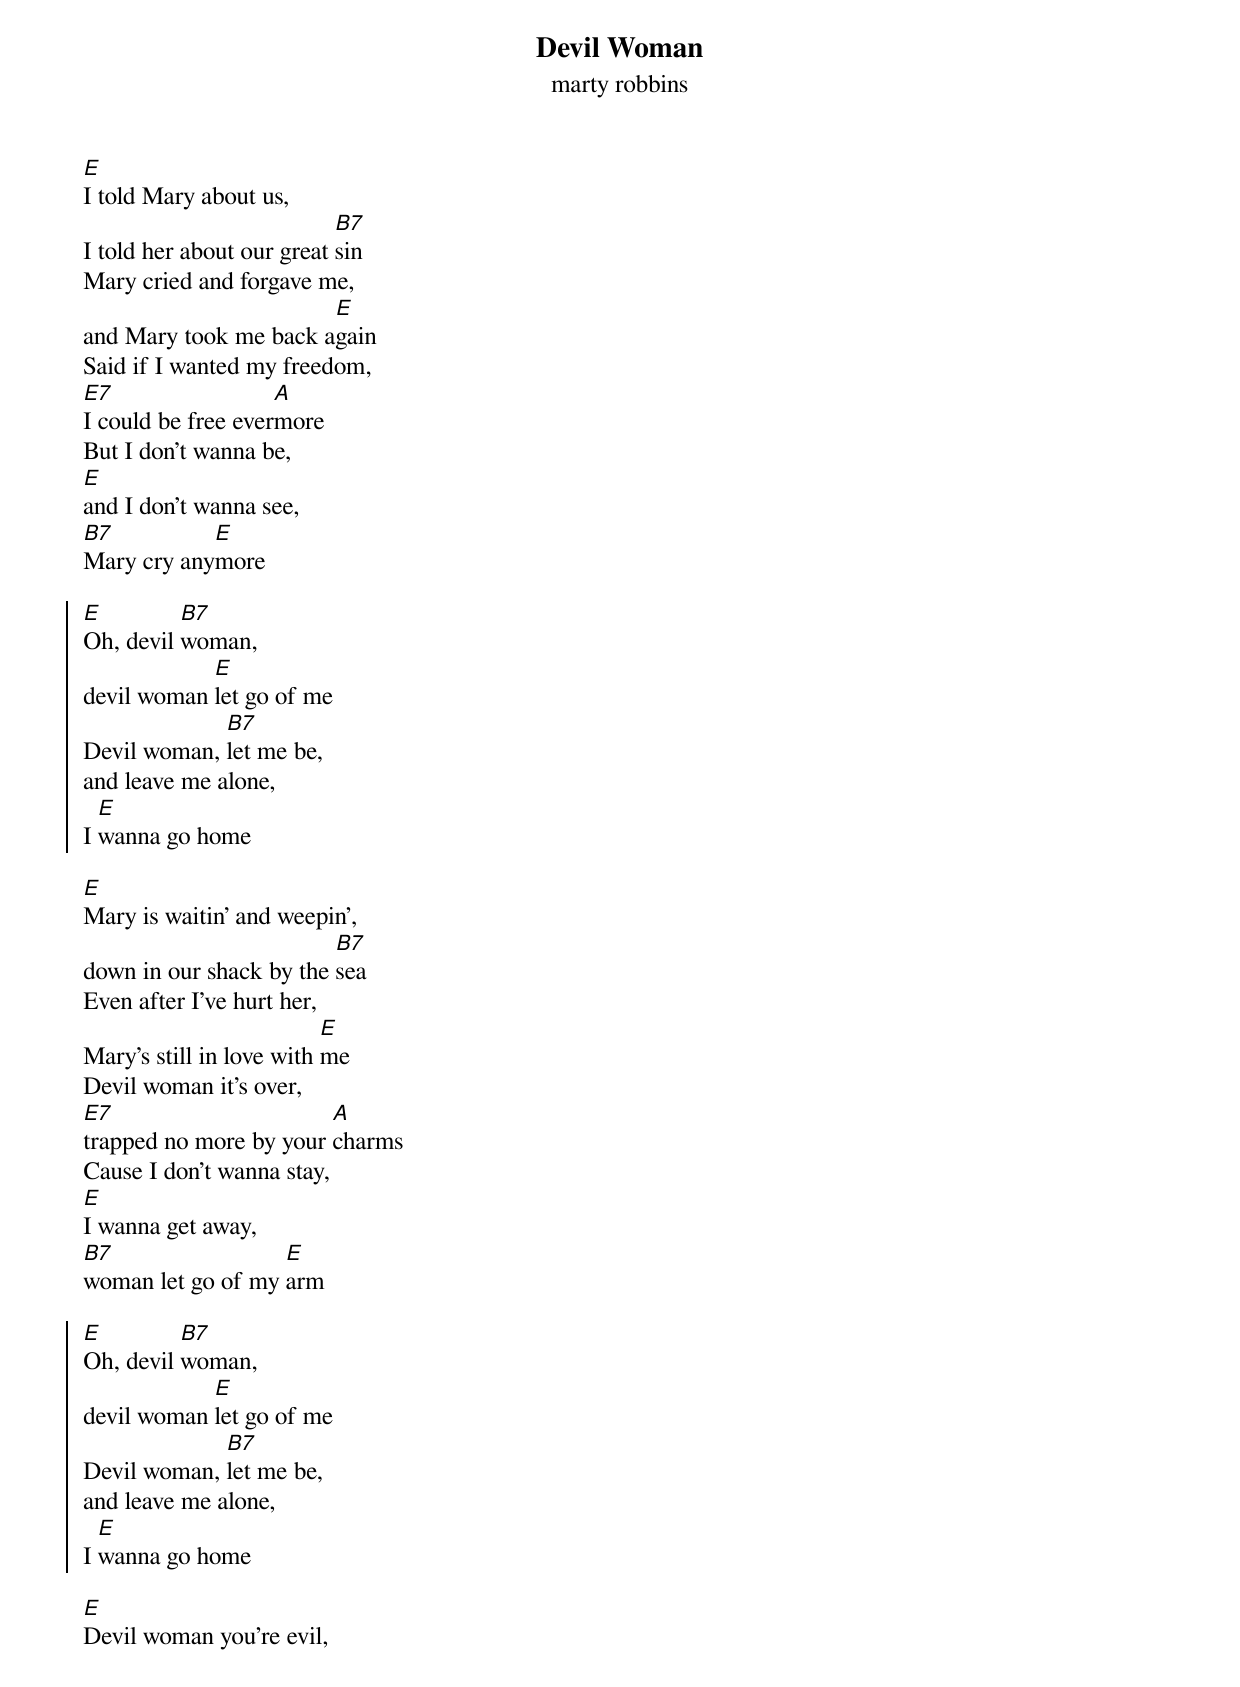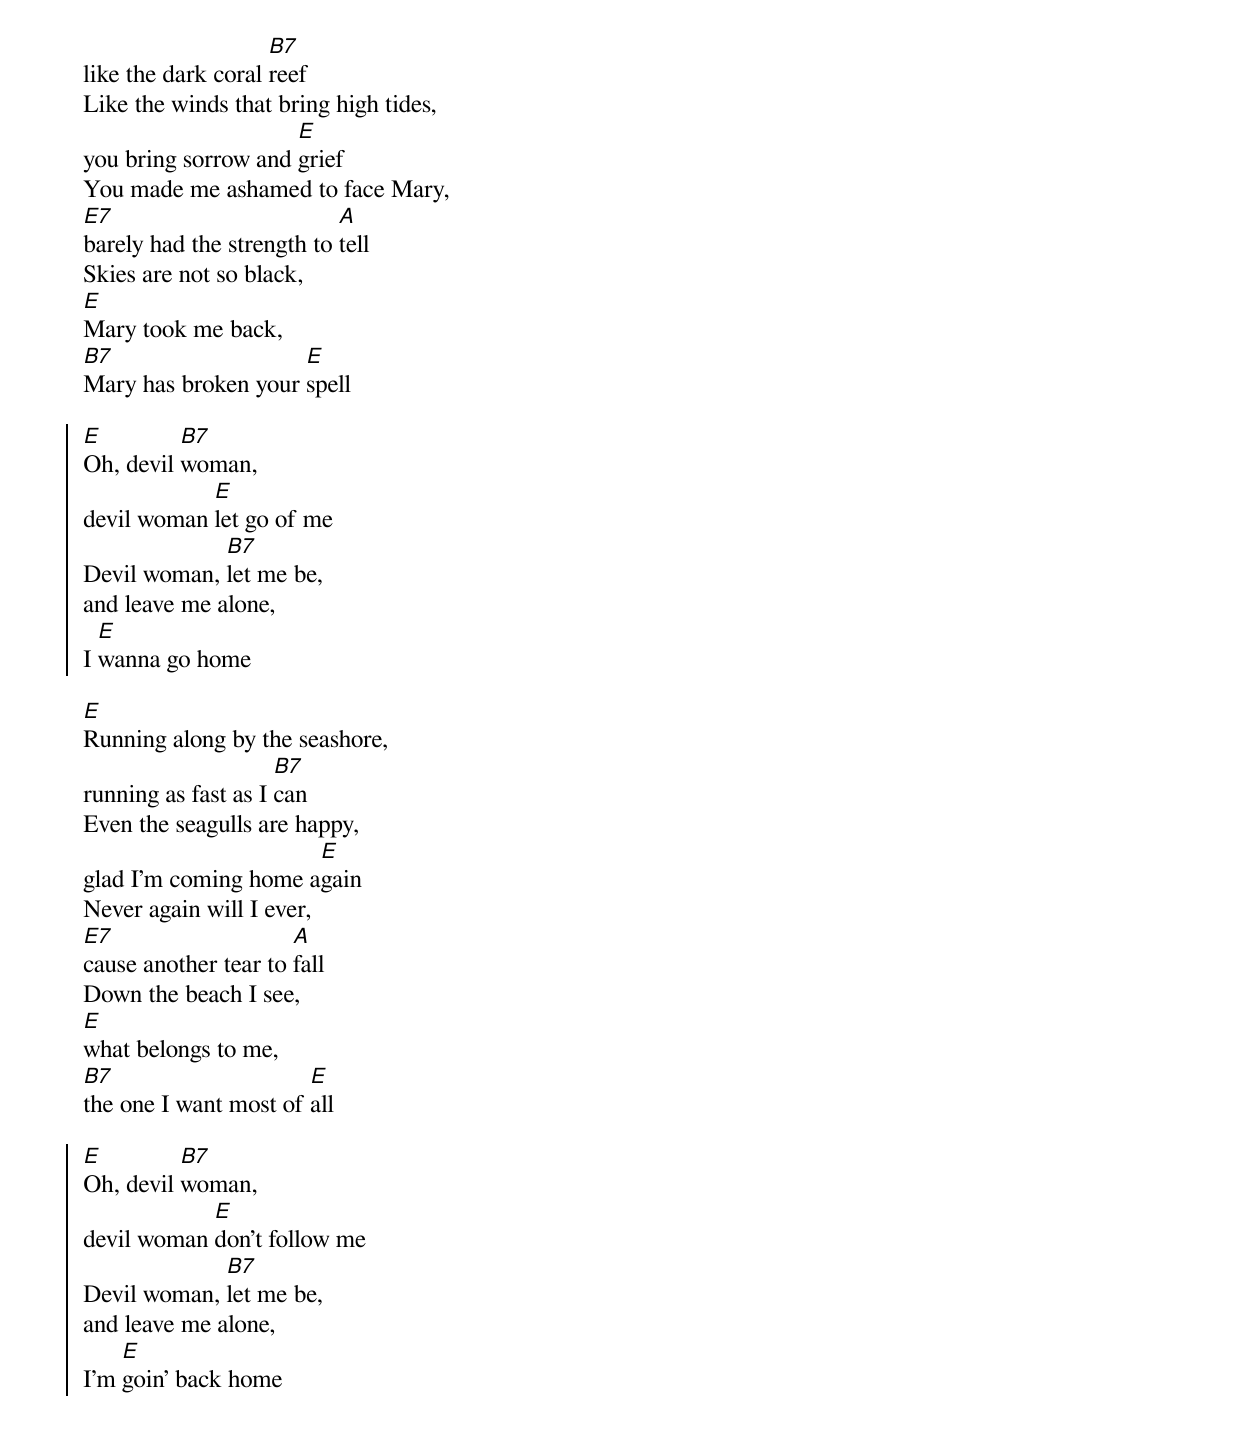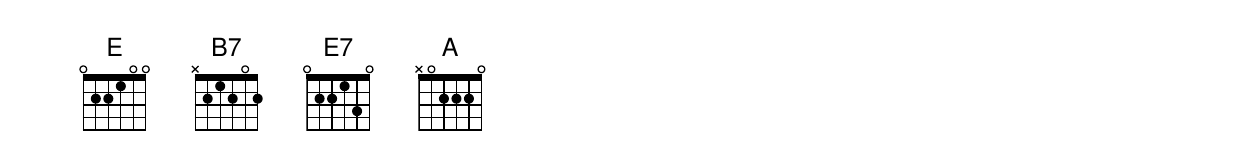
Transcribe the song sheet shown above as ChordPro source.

{title: Devil Woman}
{subtitle: marty robbins}

[E]I told Mary about us,
I told her about our great [B7]sin
Mary cried and forgave me,
and Mary took me back a[E]gain
Said if I wanted my freedom,
[E7]I could be free ever[A]more
But I don't wanna be,
[E]and I don't wanna see,
[B7]Mary cry any[E]more

{soc}
[E]Oh, devil [B7]woman,
devil woman [E]let go of me
Devil woman, [B7]let me be,
and leave me alone,
I [E]wanna go home
{eoc}

[E]Mary is waitin' and weepin',
down in our shack by the [B7]sea
Even after I've hurt her,
Mary's still in love with [E]me
Devil woman it's over,
[E7]trapped no more by your [A]charms
Cause I don't wanna stay,
[E]I wanna get away,
[B7]woman let go of my [E]arm

{soc}
[E]Oh, devil [B7]woman,
devil woman [E]let go of me
Devil woman, [B7]let me be,
and leave me alone,
I [E]wanna go home
{eoc}

[E]Devil woman you're evil,
like the dark coral [B7]reef
Like the winds that bring high tides,
you bring sorrow and [E]grief
You made me ashamed to face Mary,
[E7]barely had the strength to [A]tell
Skies are not so black,
[E]Mary took me back,
[B7]Mary has broken your [E]spell

{soc}
[E]Oh, devil [B7]woman,
devil woman [E]let go of me
Devil woman, [B7]let me be,
and leave me alone,
I [E]wanna go home
{eoc}

[E]Running along by the seashore,
running as fast as I [B7]can
Even the seagulls are happy,
glad I'm coming home a[E]gain
Never again will I ever,
[E7]cause another tear to [A]fall
Down the beach I see,
[E]what belongs to me,
[B7]the one I want most of [E]all

{soc}
[E]Oh, devil [B7]woman,
devil woman [E]don’t follow me
Devil woman, [B7]let me be,
and leave me alone,
I’m [E]goin’ back home
{eoc}

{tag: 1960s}
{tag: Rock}
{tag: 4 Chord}
